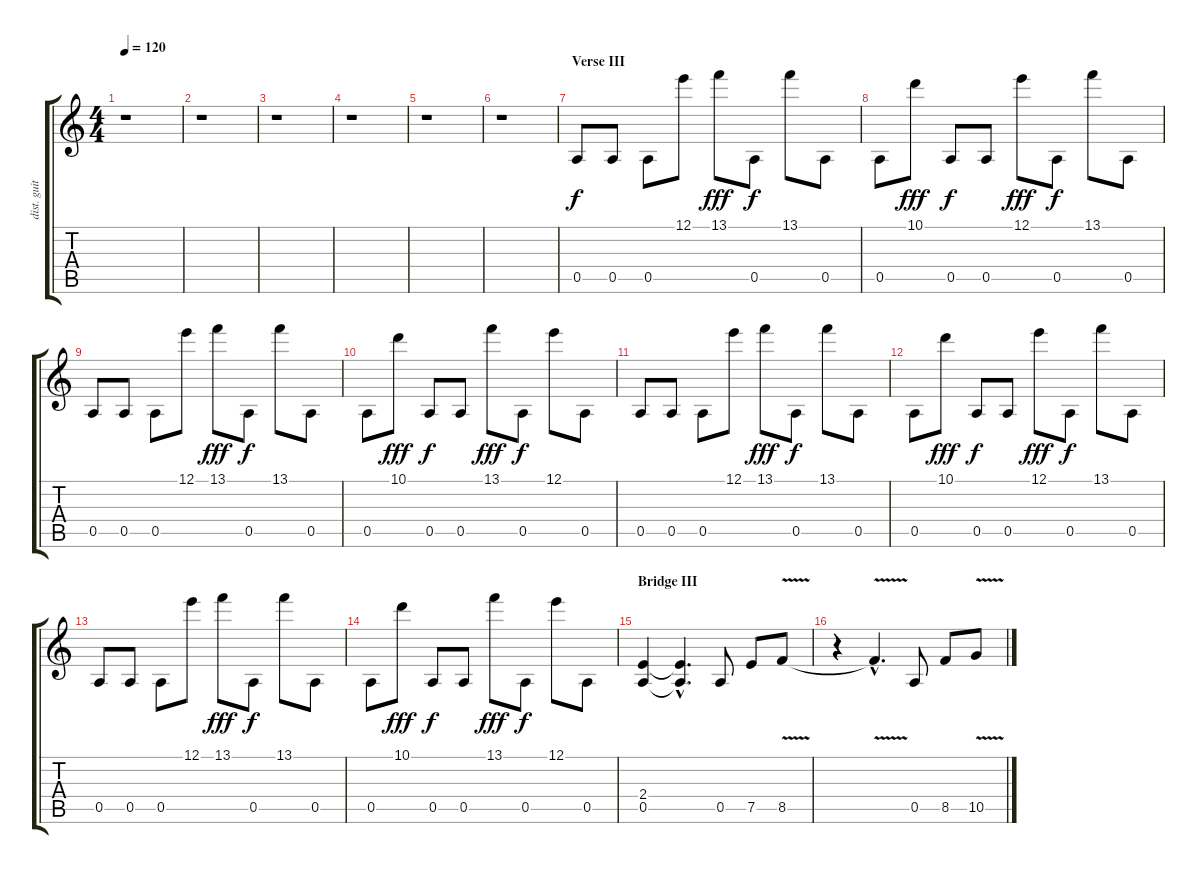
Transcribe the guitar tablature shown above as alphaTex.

\track ("dist. guitar2" "dist. guit") {instrument distortionguitar}
\staff {score tabs}
\tuning (E4 B3 G3 D3 A2 E2) {hide}
\ts (4 4)
\tempo 120
\clef g2
\ks c
r.1{dy f} |
r.1 |
r.1 |
r.1 |
r.1 |
r.1 |
\section ("" "Verse III")
0.5.8{instrument overdrivenguitar} 0.5.8 0.5.8 12.1.8 13.1.8{dy fff} 0.5.8{dy f} 13.1.8 0.5.8 |
0.5.8 10.1.8{dy fff} 0.5.8{dy f} 0.5.8 12.1.8{dy fff} 0.5.8{dy f} 13.1.8 0.5.8 |
0.5.8 0.5.8 0.5.8 12.1.8 13.1.8{dy fff} 0.5.8{dy f} 13.1.8 0.5.8 |
0.5.8 10.1.8{dy fff} 0.5.8{dy f} 0.5.8 13.1.8{dy fff} 0.5.8{dy f} 12.1.8 0.5.8 |
0.5.8 0.5.8 0.5.8 12.1.8 13.1.8{dy fff} 0.5.8{dy f} 13.1.8 0.5.8 |
0.5.8 10.1.8{dy fff} 0.5.8{dy f} 0.5.8 12.1.8{dy fff} 0.5.8{dy f} 13.1.8 0.5.8 |
0.5.8 0.5.8 0.5.8 12.1.8 13.1.8{dy fff} 0.5.8{dy f} 13.1.8 0.5.8 |
0.5.8 10.1.8{dy fff} 0.5.8{dy f} 0.5.8 13.1.8{dy fff} 0.5.8{dy f} 12.1.8 0.5.8 |
\section ("" "Bridge III")
(2.4 0.5).4 (2.4{hac t} 0.5{hac t}).4{d} 0.5.8 7.5.8 8.5{v}.8 |
r.4 8.5{hac t}.4{d} 0.5.8 8.5.8 10.5{v}.8
